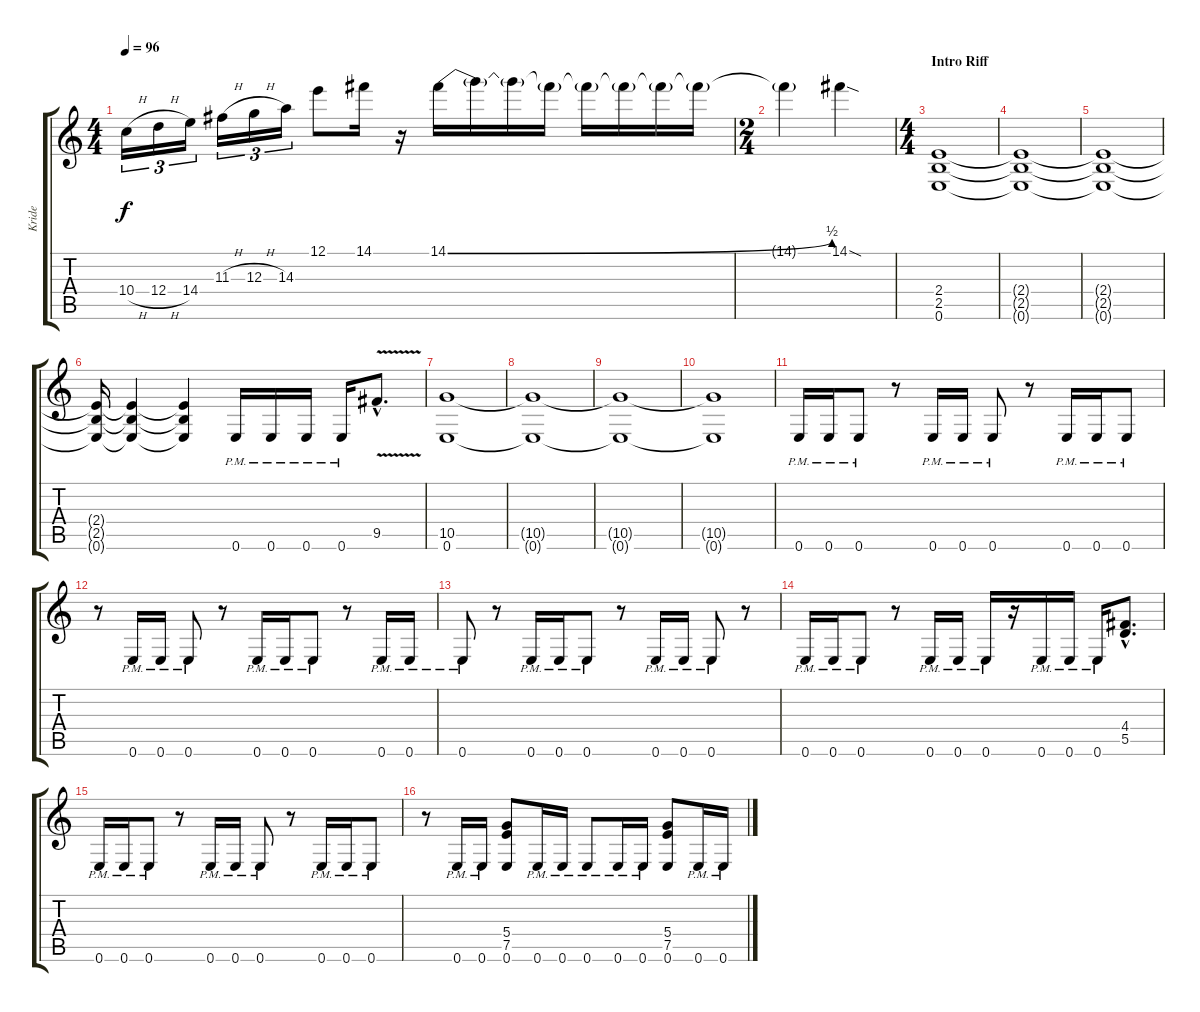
\track ("Kride" "Kride") {instrument distortionguitar}
\staff {score tabs}
\tuning (E4 B3 G3 D3 A2 E2) {hide}
\ts (4 4)
\tempo 96
\clef g2
\ks c
10.4{h}.16{tu (3 2) dy f} 12.4{h}.16{tu (3 2)} 14.4.16{tu (3 2)} 11.3{h}.16{tu (3 2)} 12.3{h}.16{tu (3 2)} 14.3.16{tu (3 2)} 12.1.8 14.1.16 r.16 14.1{be (bend 0 0 60 2)}.16 14.1{t}.16 14.1{t}.16 14.1{t}.16 14.1{t}.16 14.1{t}.16 14.1{t}.16 14.1{t}.16 |
\ts (2 4)
14.1{t}.4 14.1{sod}.4 |
\ts (4 4)
\section ("" "Intro Riff")
(2.4 2.5 0.6).1 |
(2.4{t} 2.5{t} 0.6{t}).1 |
(2.4{t} 2.5{t} 0.6{t}).1 |
(2.4{t} 2.5{t} 0.6{t}).16 (2.4{t} 2.5{t} 0.6{t}).4 (2.4{t} 2.5{t} 0.6{t}).4 0.6{pm}.16 0.6{pm}.16 0.6{pm}.16 0.6{pm}.16 9.5{v hac}.8{d} |
(10.5 0.6).1{volume 1} |
(10.5{t} 0.6{t}).1 |
(10.5{t} 0.6{t}).1 |
(10.5{t} 0.6{t}).1 |
0.6{pm}.16{volume 13} 0.6{pm}.16 0.6{pm}.8 r.8 0.6{pm}.16{volume 13} 0.6{pm}.16 0.6{pm}.8 r.8 0.6{pm}.16{volume 13} 0.6{pm}.16 0.6{pm}.8 |
r.8 0.6{pm}.16 0.6{pm}.16 0.6{pm}.8 r.8 0.6{pm}.16 0.6{pm}.16 0.6{pm}.8 r.8 0.6{pm}.16 0.6{pm}.16 |
0.6{pm}.8 r.8 0.6{pm}.16 0.6{pm}.16 0.6{pm}.8 r.8 0.6{pm}.16 0.6{pm}.16 0.6{pm}.8 r.8 |
0.6{pm}.16 0.6{pm}.16 0.6{pm}.8 r.8 0.6{pm}.16 0.6{pm}.16 0.6{pm}.16 r.16 0.6{pm}.16 0.6{pm}.16 0.6{pm}.16 (4.4{hac} 5.5{hac}).8{d} |
0.6{pm}.16{volume 13} 0.6{pm}.16 0.6{pm}.8 r.8 0.6{pm}.16{volume 13} 0.6{pm}.16 0.6{pm}.8 r.8 0.6{pm}.16{volume 13} 0.6{pm}.16 0.6{pm}.8 |
r.8 0.6{pm}.16 0.6{pm}.16 (5.4 7.5 0.6).8 0.6{pm}.16 0.6{pm}.16 0.6{pm}.8 0.6{pm}.16 0.6{pm}.16 (5.4 7.5 0.6).8 0.6{pm}.16 0.6{pm}.16
